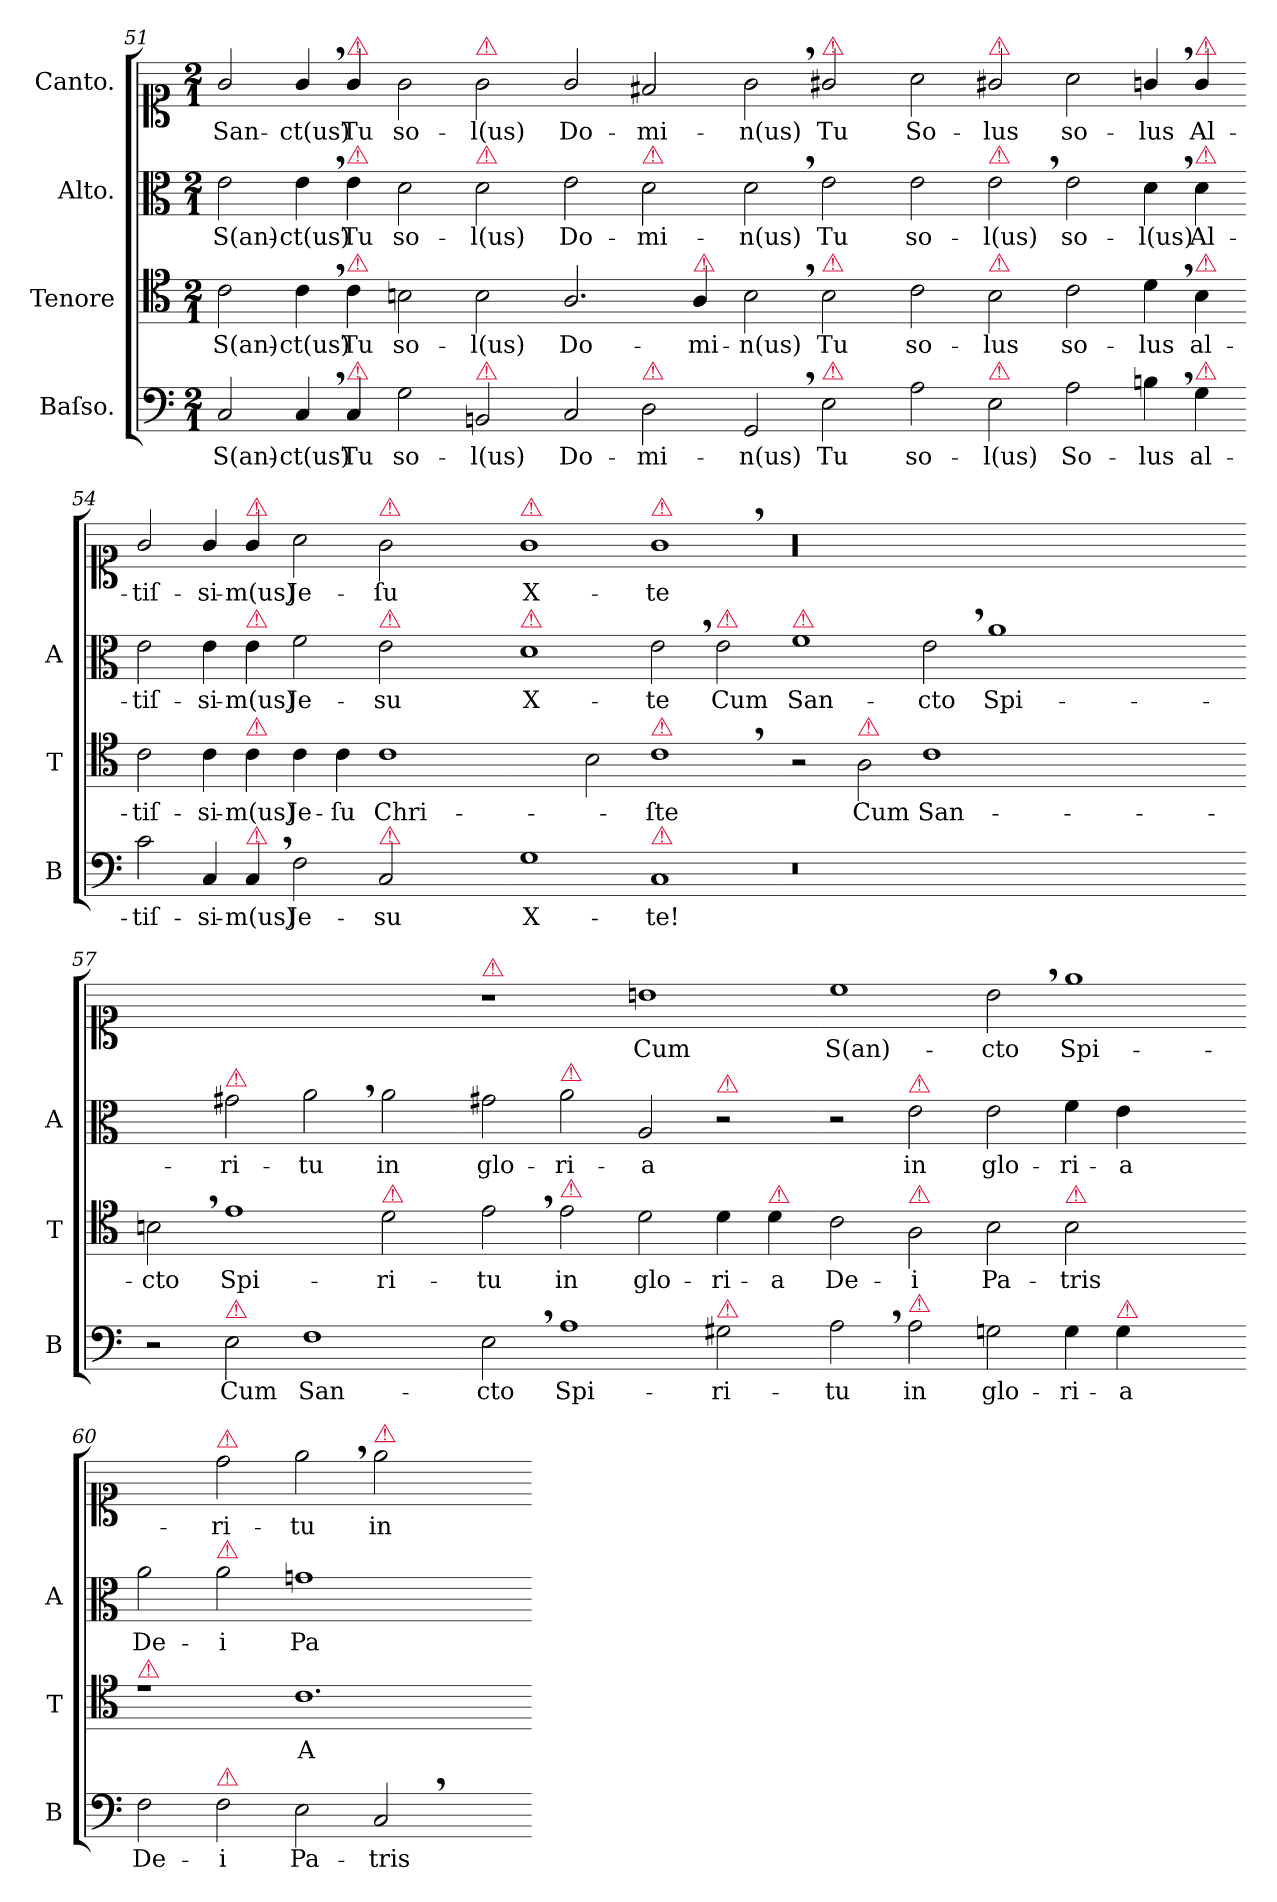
**kern	**text	**kern	**text	**kern	**text	**kern	**text
*part4	*part4	*part3	*part3	*part2	*part2	*part1	*part1
*staff4	*staff4	*staff3	*staff3	*staff2	*staff2	*staff1	*staff1
*I"Baſso.	*	*I"Tenore	*	*I"Alto.	*	*I"Canto.	*
*I'B	*	*I'T	*	*I'A	*	*	*
*clefF4	*	*clefC4	*	*clefC3	*	*clefC1	*
*k[]	*	*k[]	*	*k[]	*	*k[]	*
*a:	*	*a:	*	*a:	*	*a:	*
*M2/1	*	*M2/1	*	*M2/1	*	*M2/1	*
=51	=51	=51	=51	=51	=51	=51	=51
2C/	S(an)-	2c\	S(an)-	2e\	S(an)-	2g/	San-
4C,</	-ct(us)	4c,<\	-ct(us)	4e,<\	-ct(us)	4g,</	-ct(us)
!	!	!	!	!	!	!LO:TX:a:color=crimson:t=⚠	!
!	!	!	!	!LO:TX:a:color=crimson:t=⚠	!	!	!
!	!	!LO:TX:a:color=crimson:t=⚠	!	!	!	!	!
!LO:TX:a:color=crimson:t=⚠	!	!	!	!	!	!	!
4C/	Tu	4c\	Tu	4e\	Tu	4g/	Tu
2G\	so-	2Bn\	so-	2d\	so-	2g\	so-
!	!	!	!	!	!	!LO:TX:a:color=crimson:t=⚠	!
!	!	!	!	!LO:TX:a:color=crimson:t=⚠	!	!	!
!LO:TX:a:color=crimson:t=⚠	!	!	!	!	!	!	!
2BBn/	-l(us)	2B\	-l(us)	2d\	-l(us)	2g\	-l(us)
=52-	=52-	=52-	=52-	=52-	=52-	=52-	=52-
2C/	Do-	2.A/	Do-	2e\	Do-	2g/	Do-
!	!	!	!	!LO:TX:a:color=crimson:t=⚠	!	!	!
!LO:TX:a:color=crimson:t=⚠	!	!	!	!	!	!	!
2D\	-mi-	.	.	2d\	-mi-	2f#X/	-mi-
!	!	!LO:TX:a:color=crimson:t=⚠	!	!	!	!	!
.	.	4A/	-mi-	.	.	.	.
2GG,</	-n(us)	2B,<\	-n(us)	2d,<\	-n(us)	2g,<\	-n(us)
!	!	!	!	!	!	!LO:TX:a:color=crimson:t=⚠	!
!	!	!LO:TX:a:color=crimson:t=⚠	!	!	!	!	!
!LO:TX:a:color=crimson:t=⚠	!	!	!	!	!	!	!
2E\	Tu	2B\	Tu	2e\	Tu	2g#X/	Tu
=53-	=53-	=53-	=53-	=53-	=53-	=53-	=53-
2A\	so-	2c\	so-	2e\	so-	2a\	So-
!	!	!	!	!	!	!LO:TX:a:color=crimson:t=⚠	!
!	!	!	!	!LO:TX:a:color=crimson:t=⚠	!	!	!
!	!	!LO:TX:a:color=crimson:t=⚠	!	!	!	!	!
!LO:TX:a:color=crimson:t=⚠	!	!	!	!	!	!	!
2E\	-l(us)	2B\	-lus	2e,<\	-l(us)	2g#X/	-lus
!	!	!	!LO:LY:i	!	!LO:LY:i	!	!
2A\	So-	2c\	so-	2e\	so-	2a\	so-
!	!	!	!LO:LY:i	!	!LO:LY:i	!	!
4Bn,<\	-lus	4d,<\	-lus	4d,<\	-l(us)	4gn,</	-lus
!	!	!	!	!	!	!LO:TX:a:color=crimson:t=⚠	!
!	!	!	!	!LO:TX:a:color=crimson:t=⚠	!	!	!
!	!	!LO:TX:a:color=crimson:t=⚠	!	!	!	!	!
!LO:TX:a:color=crimson:t=⚠	!	!	!	!	!	!	!
4G\	al-	4B\	al-	4d\	Al-	4g/	Al-
=54-	=54-	=54-	=54-	=54-	=54-	=54-	=54-
2c\	-tiſ-	2c\	-tiſ-	2e\	-tiſ-	2g/	-tiſ-
4C/	-si-	4c\	-si-	4e\	-si-	4g/	-si-
!	!	!	!	!	!	!LO:TX:a:color=crimson:t=⚠	!
!	!	!	!	!LO:TX:a:color=crimson:t=⚠	!	!	!
!	!	!LO:TX:a:color=crimson:t=⚠	!	!	!	!	!
!LO:TX:a:color=crimson:t=⚠	!	!	!	!	!	!	!
4C,</	-m(us)	4c\	-m(us)	4e\	-m(us)	4g/	-m(us)
2F\	Je-	4c\	Je-	2f\	Je-	2a\	Je-
.	.	4c\	-ſu	.	.	.	.
!	!	!	!	!	!	!LO:TX:a:color=crimson:t=⚠	!
!	!	!	!	!LO:TX:a:color=crimson:t=⚠	!	!	!
!LO:TX:a:color=crimson:t=⚠	!	!	!	!	!	!	!
2C/	-su	1c\	Chri-	2e\	-su	2g\	-ſu
2ryy	.	.	.	2ryy	.	2ryy	.
=55-	=55-	=55-	=55-	=55-	=55-	=55-	=55-
!	!	!	!	!	!	!LO:TX:a:color=crimson:t=⚠	!
!	!	!	!	!LO:TX:a:color=crimson:t=⚠	!	!	!
1G	X-	2ryy	.	1d	X-	1g	X-
.	.	2B\	.	.	.	.	.
!	!	!	!	!	!	!LO:TX:a:color=crimson:t=⚠	!
!	!	!LO:TX:a:color=crimson:t=⚠	!	!	!	!	!
!LO:TX:a:color=crimson:t=⚠	!	!	!	!	!	!	!
1C	-te!	1c,<	-ſte	2e,<\	-te	1g,<	-te
!	!	!	!	!LO:TX:a:color=crimson:t=⚠	!	!	!
.	.	.	.	2e\	Cum	.	.
=56-	=56-	=56-	=56-	=56-	=56-	=56-	=56-
!	!	!	!	!LO:TX:a:color=crimson:t=⚠	!	!	!
0r	.	2r	.	1f	San-	00r	.
!	!	!LO:TX:a:color=crimson:t=⚠	!	!	!	!	!
.	.	2A\	Cum	.	.	.	.
.	.	1c	San-	2e,<\	-cto	.	.
.	.	.	.	1a\	Spi-	.	.
0ryy	.	0ryy	.	.	.	.	.
.	.	.	.	1.ryy	.	.	.
=57-	=57-	=57-	=57-	=57-	=57-	=57-	=57-
2r	.	2Bn,<\	-cto	2ryy	.	0ryy	.
!	!	!	!	!LO:TX:a:color=crimson:t=⚠	!	!	!
!LO:TX:a:color=crimson:t=⚠	!	!	!	!	!	!	!
2E\	Cum	1e\	Spi-	2g#X\	-ri-	.	.
1F	San-	.	.	2a,<\	-tu	.	.
!	!	!LO:TX:a:color=crimson:t=⚠	!	!	!	!	!
.	.	2d\	-ri-	2a\	in	.	.
=58-	=58-	=58-	=58-	=58-	=58-	=58-	=58-
!	!	!	!	!	!	!LO:TX:a:color=crimson:t=⚠	!
2E,<\	-cto	2e,<\	-tu	2g#X\	glo-	1r	.
!	!	!	!	!LO:TX:a:color=crimson:t=⚠	!	!	!
!	!	!LO:TX:a:color=crimson:t=⚠	!	!	!	!	!
1A\	Spi-	2e\	in	2a\	-ri-	.	.
.	.	2d\	glo-	2A/	-a	1bn	Cum
!	!	!	!	!LO:TX:a:color=crimson:t=⚠	!	!	!
!LO:TX:a:color=crimson:t=⚠	!	!	!	!	!	!	!
2G#X\	-ri-	4d\	-ri-	2r	.	.	.
!	!	!LO:TX:a:color=crimson:t=⚠	!	!	!	!	!
.	.	4d\	-a	.	.	.	.
=59-	=59-	=59-	=59-	=59-	=59-	=59-	=59-
2A,<\	-tu	2c\	De-	2r	.	1cc	S(an)-
!	!	!	!	!LO:TX:a:color=crimson:t=⚠	!	!	!
!	!	!LO:TX:a:color=crimson:t=⚠	!	!	!	!	!
!LO:TX:a:color=crimson:t=⚠	!	!	!	!	!	!	!
2A\	in	2A\	-i	2e\	in	.	.
2Gn\	glo-	2B\	Pa-	2e\	glo-	2b,<\	-cto
!	!	!LO:TX:a:color=crimson:t=⚠	!	!	!	!	!
4G\	-ri-	2B\	-tris	4f\	-ri-	1ee\	Spi-
!LO:TX:a:color=crimson:t=⚠	!	!	!	!	!	!	!
4G\	-a	.	.	4e\	-a	.	.
2ryy	.	2ryy	.	2ryy	.	.	.
=60-	=60-	=60-	=60-	=60-	=60-	=60-	=60-
!	!	!LO:TX:a:color=crimson:t=⚠	!	!	!	!	!
2F\	De-	1re	.	2a\	De-	2ryy	.
!	!	!	!	!	!	!LO:TX:a:color=crimson:t=⚠	!
!	!	!	!	!LO:TX:a:color=crimson:t=⚠	!	!	!
!LO:TX:a:color=crimson:t=⚠	!	!	!	!	!	!	!
2F\	-i	.	.	2a\	-i	2dd\	-ri-
2E\	Pa-	1.c	A-	1gn	Pa-	2ee,<\	-tu
!	!	!	!	!	!	!LO:TX:a:color=crimson:t=⚠	!
2C,</	-tris	.	.	.	.	2ee\	in
2ryy	.	.	.	2ryy	.	2ryy	.
=-	=-	=-	=-	=-	=-	=-	=-
*-	*-	*-	*-	*-	*-	*-	*-
